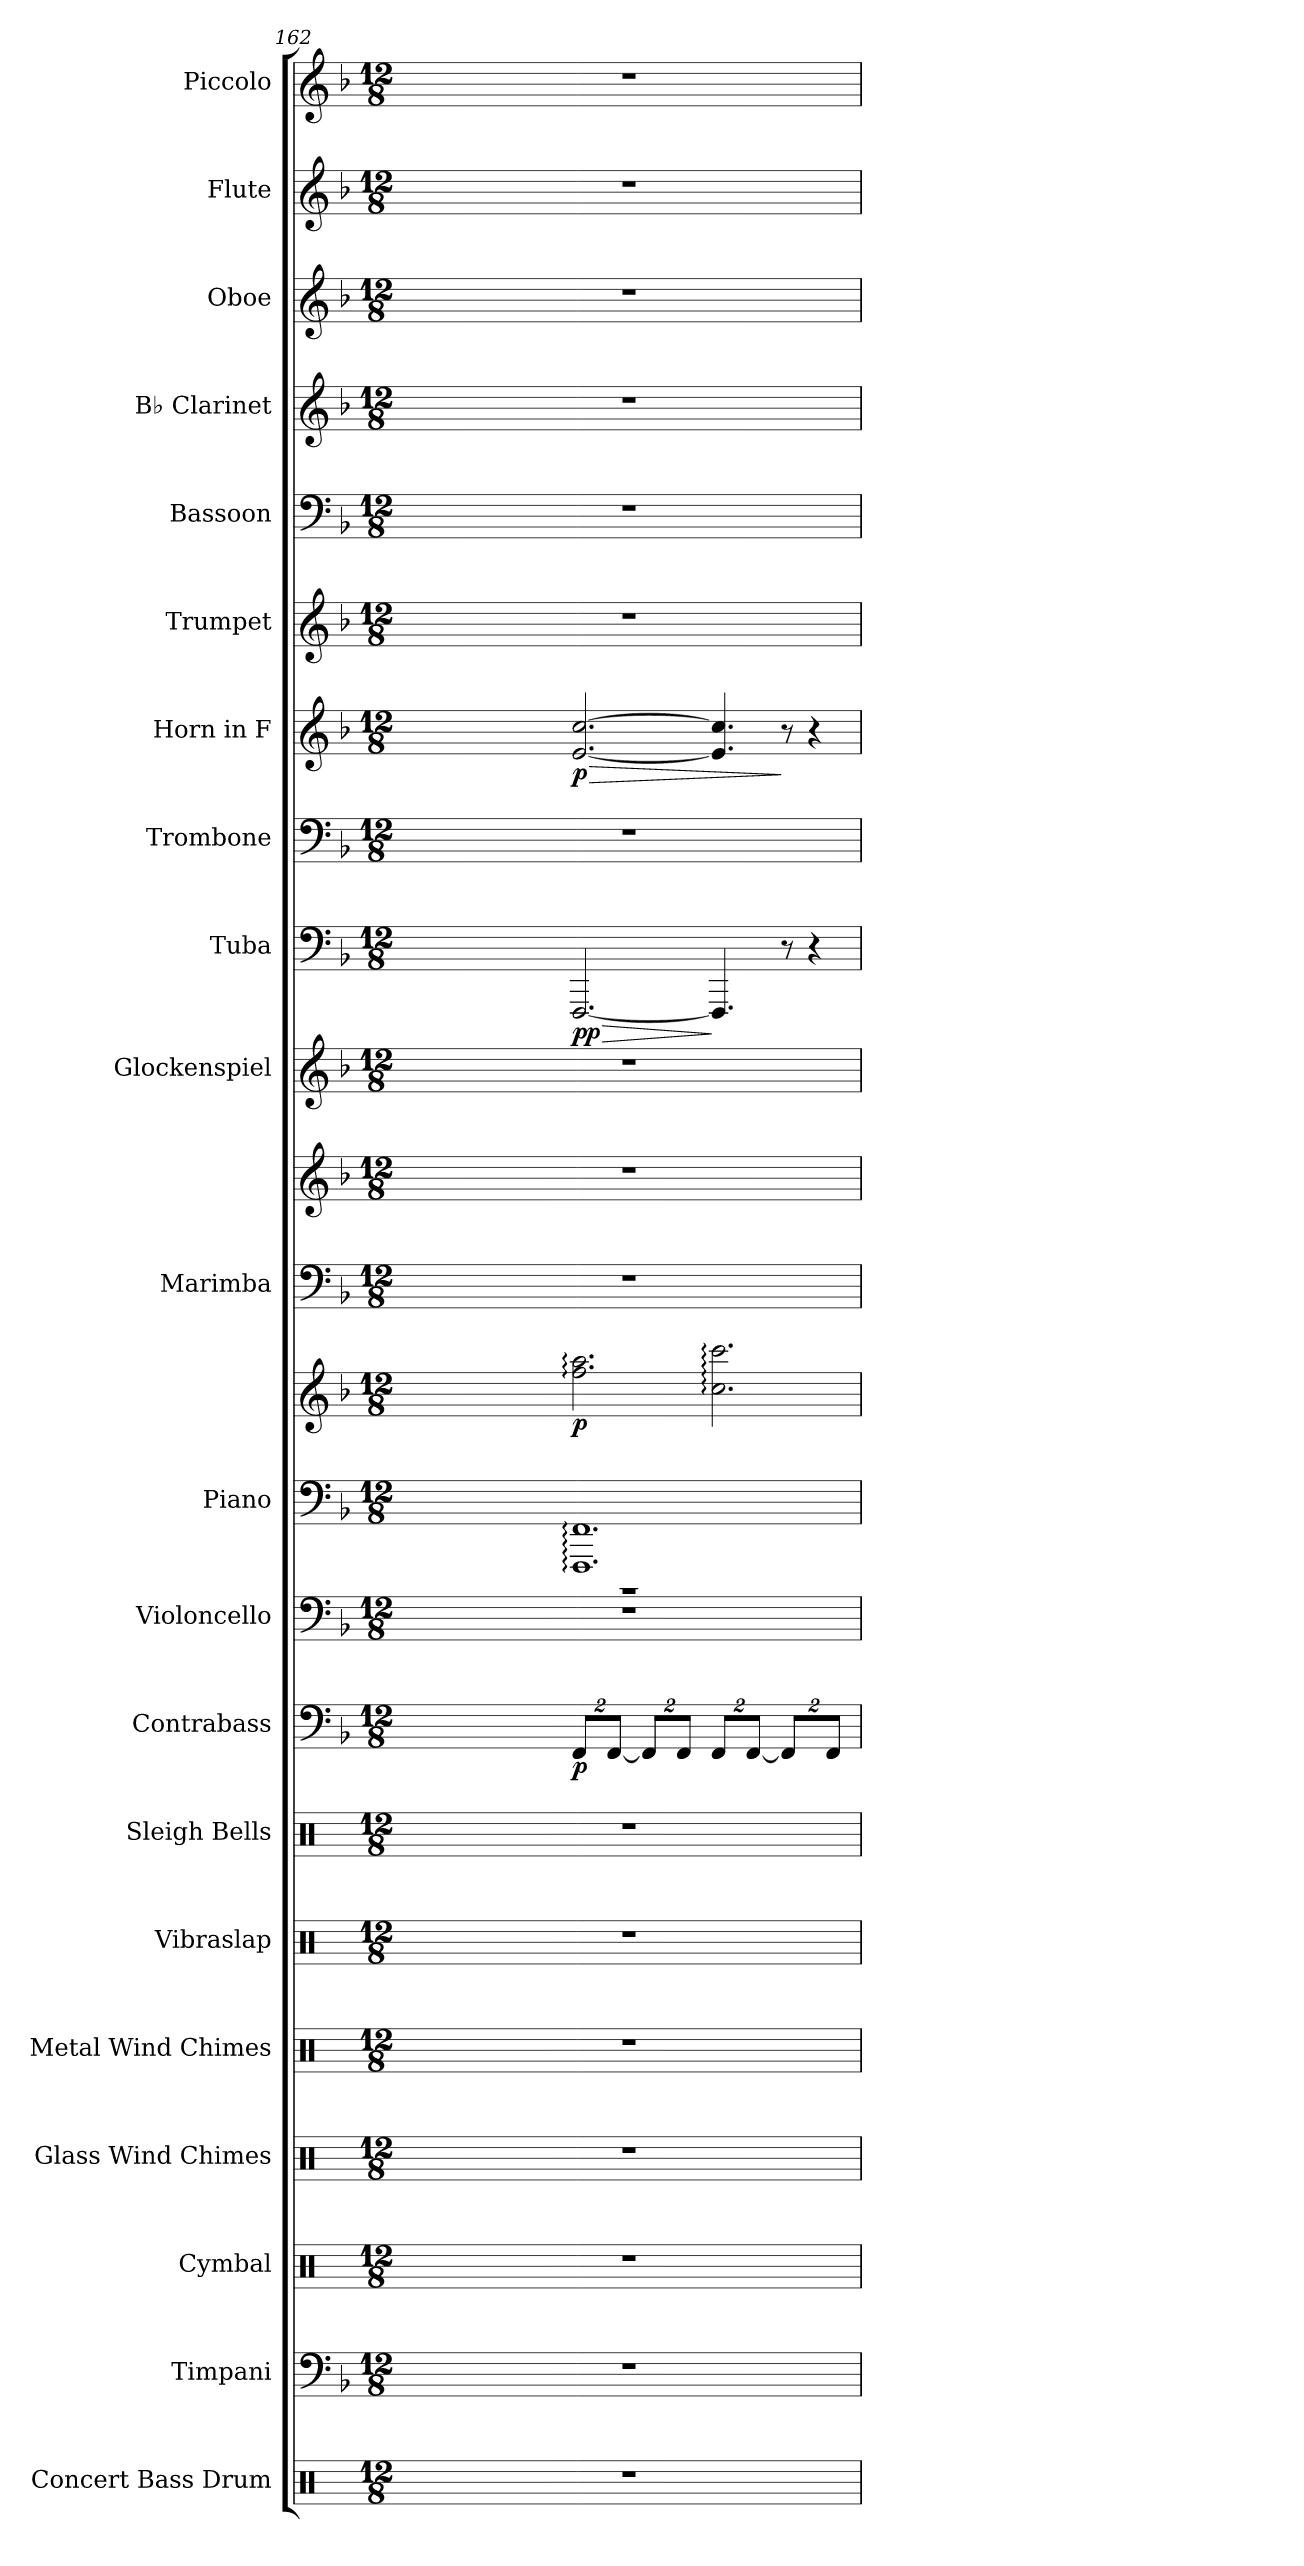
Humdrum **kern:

**kern	**kern	**kern	**kern	**kern	**kern	**kern	**kern	**dynam	**kern	**kern	**kern	**dynam	**kern	**kern	**kern	**kern	**dynam	**kern	**kern	**dynam	**kern	**kern	**kern	**kern	**kern	**kern
*part21	*part20	*part19	*part18	*part17	*part16	*part15	*part14	*part14	*part13	*part12	*part12	*part12	*part11	*part11	*part10	*part9	*part9	*part8	*part7	*part7	*part6	*part5	*part4	*part3	*part2	*part1
*staff23	*staff22	*staff21	*staff20	*staff19	*staff18	*staff17	*staff16	*staff16	*staff15	*staff14	*staff13	*staff13/14	*staff12	*staff11	*staff10	*staff9	*staff9	*staff8	*staff7	*staff7	*staff6	*staff5	*staff4	*staff3	*staff2	*staff1
*I"Concert Bass Drum	*I"Timpani	*I"Cymbal	*I"Glass Wind Chimes	*I"Metal Wind Chimes	*I"Vibraslap	*I"Sleigh Bells	*I"Contrabass	*	*I"Violoncello	*I"Piano	*	*	*I"Marimba	*	*I"Glockenspiel	*I"Tuba	*	*I"Trombone	*I"Horn in F	*	*I"Trumpet	*I"Bassoon	*I"B♭ Clarinet	*I"Oboe	*I"Flute	*I"Piccolo
*I'Con. BD	*I'Timp.	*I'Cym.	*I'Gl. Wn Ch.	*I'Met. Wn Ch.	*I'Vibslp.	*I'Sle. Be.	*I'Cb.	*	*I'Vc.	*I'Pno.	*	*	*I'Mrm.	*	*I'Glock.	*I'Tba.	*	*I'Tbn.	*	*	*I'Tpt.	*I'Bsn.	*I'B♭ Cl.	*I'Ob.	*I'Fl.	*I'Picc.
!!LO:PB:g=z
*clefX	*clefF4	*clefX	*clefX	*clefX	*clefX	*clefX	*clefF4	*	*clefF4	*clefF4	*clefG2	*	*clefF4	*clefG2	*clefG2	*clefF4	*	*clefF4	*clefG2	*	*clefG2	*clefF4	*clefG2	*clefG2	*clefG2	*clefG2
*	*	*	*	*	*	*	*ITrd7c12	*	*	*	*	*	*	*	*ITrd-14c-24	*	*	*	*ITrd4c7	*	*ITrd1c2	*	*ITrd1c2	*	*	*ITrd-7c-12
*k[]	*k[b-]	*k[]	*k[]	*k[]	*k[]	*k[]	*k[b-]	*	*k[b-]	*k[b-]	*k[b-]	*	*k[b-]	*k[b-]	*k[b-]	*k[b-]	*	*k[b-]	*k[b-e-]	*	*k[b-e-a-]	*k[b-]	*k[b-e-a-]	*k[b-]	*k[b-]	*k[b-]
*M12/8	*M12/8	*M12/8	*M12/8	*M12/8	*M12/8	*M12/8	*M12/8	*	*M12/8	*M12/8	*M12/8	*	*M12/8	*M12/8	*M12/8	*M12/8	*	*M12/8	*M12/8	*	*M12/8	*M12/8	*M12/8	*M12/8	*M12/8	*M12/8
*	*	*	*	*	*	*	*Xbrackettup	*	*	*	*	*	*	*	*	*	*	*	*	*	*	*	*	*	*	*
=162	=162	=162	=162	=162	=162	=162	=162	=162	=162	=162	=162	=162	=162	=162	=162	=162	=162	=162	=162	=162	=162	=162	=162	=162	=162	=162
*	*	*	*	*	*	*	*	*	*	*^	*	*	*	*	*	*	*	*	*	*	*	*	*	*	*	*
!	!	!	!	!	!	!	!	!LO:DY:b	!	!	!	!	!LO:DY:b	!	!	!	!	!LO:HP:b	!	!	!LO:HP:b	!	!	!	!	!	!
!	!	!	!	!	!	!	!	!	!	!	!	!	!	!	!	!	!	!LO:DY:n=1:b	!	!	!LO:DY:n=1:b	!	!	!	!	!	!
1.r	1.r	1.r	1.r	1.r	1.r	1.r	16%3FFF/L	p	1.r	1.FFF: 1.FF:	1.r	2.ff\: 2.aa\:	p	1.r	1.r	1.r	[2.FFF/	> pp	1.r	[2.A/ [2.f/	> p	1.r	1.r	1.r	1.r	1.r	1.r
.	.	.	.	.	.	.	[16%3FFF/J	.	.	.	.	.	.	.	.	.	.	.	.	.	.	.	.	.	.	.	.
.	.	.	.	.	.	.	16%3FFF/L]	.	.	.	.	.	.	.	.	.	.	.	.	.	.	.	.	.	.	.	.
.	.	.	.	.	.	.	16%3FFF/J	.	.	.	.	.	.	.	.	.	.	.	.	.	.	.	.	.	.	.	.
!	!	!	!	!	!	!	!	!	!	!	!	!	!	!	!	!	!	!LO:DY:n=2:b	!	!	!	!	!	!	!	!	!
!	!	!	!	!	!	!	!	!	!	!	!	!	!	!	!	!	!	!LO:DY:n=3:b	!	!	!	!	!	!	!	!	!
.	.	.	.	.	.	.	16%3FFF/L	.	.	.	.	2.cc\: 2.ccc\:	.	.	.	.	4.FFF/]	] p other-dynamics	.	4.A/] 4.f/]	.	.	.	.	.	.	.
.	.	.	.	.	.	.	[16%3FFF/J	.	.	.	.	.	.	.	.	.	.	.	.	.	.	.	.	.	.	.	.
!	!	!	!	!	!	!	!	!	!	!	!	!	!	!	!	!	!	!	!	!	!LO:DY:n=2:b	!	!	!	!	!	!
!	!	!	!	!	!	!	!	!	!	!	!	!	!	!	!	!	!	!	!	!	!LO:DY:n=3:b	!	!	!	!	!	!
.	.	.	.	.	.	.	16%3FFF/L]	.	.	.	.	.	.	.	.	.	8r	.	.	8r	] p other-dynamics	.	.	.	.	.	.
.	.	.	.	.	.	.	.	.	.	.	.	.	.	.	.	.	4r	.	.	4r	.	.	.	.	.	.	.
.	.	.	.	.	.	.	16%3FFF/J	.	.	.	.	.	.	.	.	.	.	.	.	.	.	.	.	.	.	.	.
*	*	*	*	*	*	*	*	*	*	*v	*v	*	*	*	*	*	*	*	*	*	*	*	*	*	*	*	*
=	=	=	=	=	=	=	=	=	=	=	=	=	=	=	=	=	=	=	=	=	=	=	=	=	=	=
*-	*-	*-	*-	*-	*-	*-	*-	*-	*-	*-	*-	*-	*-	*-	*-	*-	*-	*-	*-	*-	*-	*-	*-	*-	*-	*-
